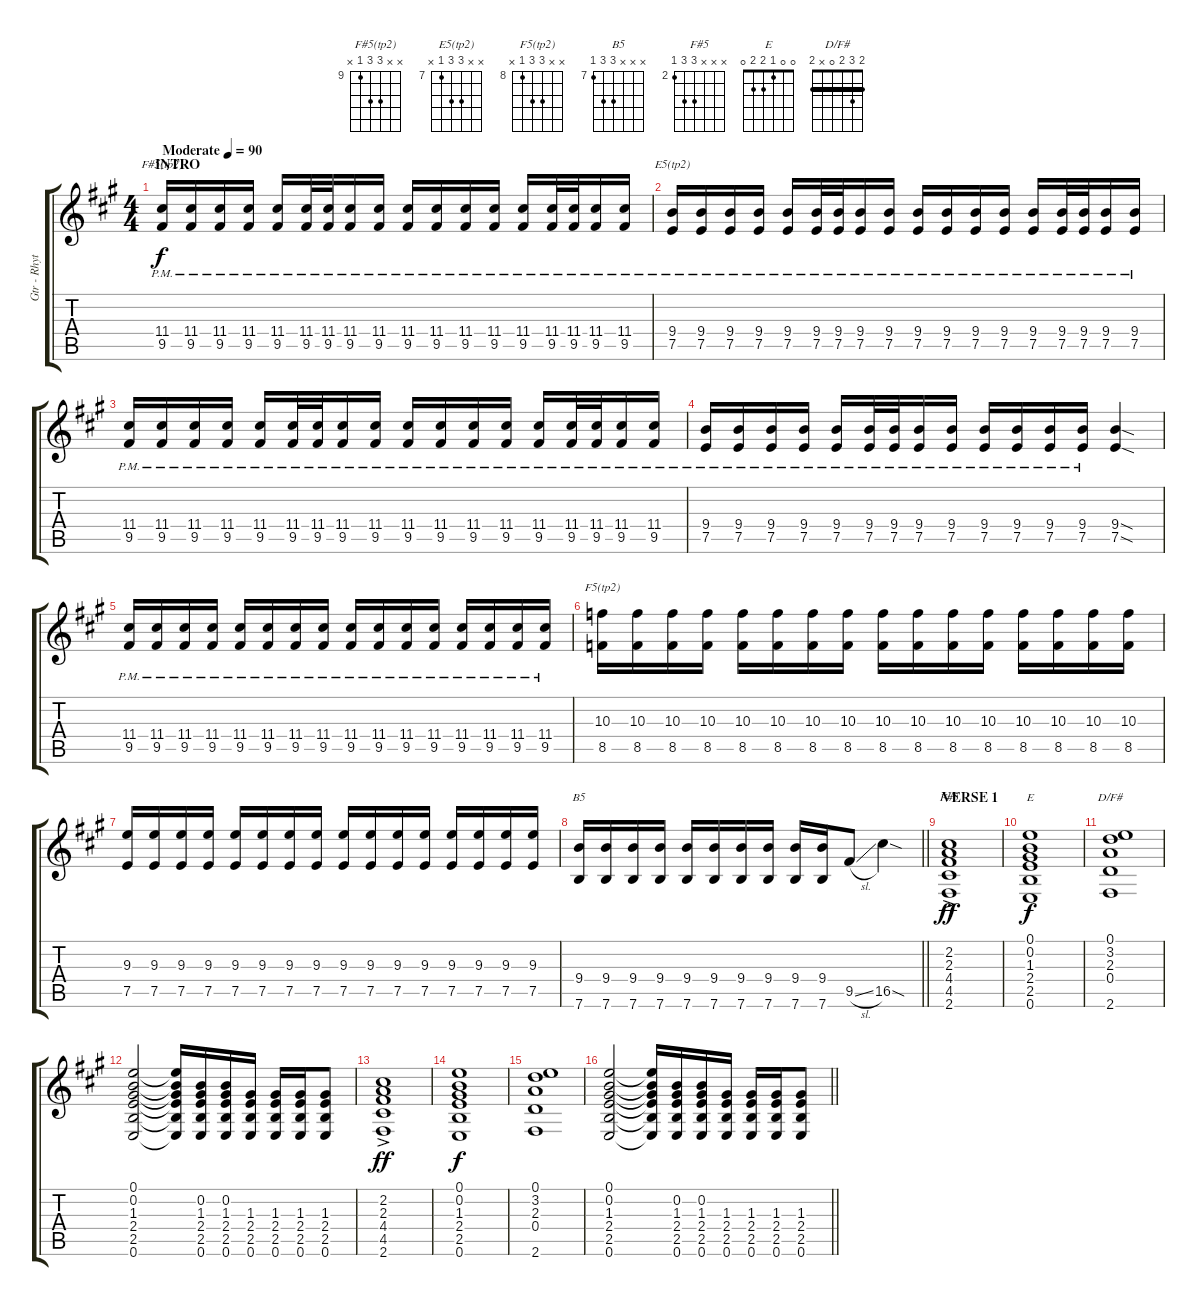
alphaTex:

\track ("Gtr - Rhythm 1" "Gtr - Rhyt") {instrument overdrivenguitar}
\staff {score tabs}
\tuning (E4 B3 G3 D3 A2 E2) {hide}
\chord ("F#5(tp2)" x x 11 11 9 x) {firstfret 9}
\chord ("E5(tp2)" x x 9 9 7 x) {firstfret 7}
\chord ("F5(tp2)" x x 10 10 8 x) {firstfret 8}
\chord ("B5" x x x 9 9 7) {firstfret 7}
\chord ("F#5" x x x 4 4 2) {firstfret 2}
\chord ("E" 0 0 1 2 2 0)
\chord ("D/F#" 2 3 2 0 x 2) {barre 2}
\ts (4 4)
\section ("" "INTRO")
\tempo (90 "Moderate")
\clef g2
\ks f#minor
(11.4{pm} 9.5{pm}).16{ch "F#5(tp2)" dy f instrument overdrivenguitar} (11.4{pm} 9.5{pm}).16 (11.4{pm} 9.5{pm}).16 (11.4{pm} 9.5{pm}).16 (11.4{pm} 9.5{pm}).16 (11.4{pm} 9.5{pm}).32 (11.4{pm} 9.5{pm}).32{beam splitsecondary} (11.4{pm} 9.5{pm}).16 (11.4{pm} 9.5{pm}).16 (11.4{pm} 9.5{pm}).16 (11.4{pm} 9.5{pm}).16 (11.4{pm} 9.5{pm}).16 (11.4{pm} 9.5{pm}).16 (11.4{pm} 9.5{pm}).16 (11.4{pm} 9.5{pm}).32 (11.4{pm} 9.5{pm}).32{beam splitsecondary} (11.4{pm} 9.5{pm}).16 (11.4{pm} 9.5{pm}).16 |
(9.4{pm} 7.5{pm}).16{ch "E5(tp2)"} (9.4{pm} 7.5{pm}).16 (9.4{pm} 7.5{pm}).16 (9.4{pm} 7.5{pm}).16 (9.4{pm} 7.5{pm}).16 (9.4{pm} 7.5{pm}).32 (9.4{pm} 7.5{pm}).32{beam splitsecondary} (9.4{pm} 7.5{pm}).16 (9.4{pm} 7.5{pm}).16 (9.4{pm} 7.5{pm}).16 (9.4{pm} 7.5{pm}).16 (9.4{pm} 7.5{pm}).16 (9.4{pm} 7.5{pm}).16 (9.4{pm} 7.5{pm}).16 (9.4{pm} 7.5{pm}).32 (9.4{pm} 7.5{pm}).32{beam splitsecondary} (9.4{pm} 7.5{pm}).16 (9.4{pm} 7.5{pm}).16 |
(11.4{pm} 9.5{pm}).16 (11.4{pm} 9.5{pm}).16 (11.4{pm} 9.5{pm}).16 (11.4{pm} 9.5{pm}).16 (11.4{pm} 9.5{pm}).16 (11.4{pm} 9.5{pm}).32 (11.4{pm} 9.5{pm}).32{beam splitsecondary} (11.4{pm} 9.5{pm}).16 (11.4{pm} 9.5{pm}).16 (11.4{pm} 9.5{pm}).16 (11.4{pm} 9.5{pm}).16 (11.4{pm} 9.5{pm}).16 (11.4{pm} 9.5{pm}).16 (11.4{pm} 9.5{pm}).16 (11.4{pm} 9.5{pm}).32 (11.4{pm} 9.5{pm}).32{beam splitsecondary} (11.4{pm} 9.5{pm}).16 (11.4{pm} 9.5{pm}).16 |
(9.4{pm} 7.5{pm}).16 (9.4{pm} 7.5{pm}).16 (9.4{pm} 7.5{pm}).16 (9.4{pm} 7.5{pm}).16 (9.4{pm} 7.5{pm}).16 (9.4{pm} 7.5{pm}).32 (9.4{pm} 7.5{pm}).32{beam splitsecondary} (9.4{pm} 7.5{pm}).16 (9.4{pm} 7.5{pm}).16 (9.4{pm} 7.5{pm}).16 (9.4{pm} 7.5{pm}).16 (9.4{pm} 7.5{pm}).16 (9.4{pm} 7.5{pm}).16 (9.4{sod} 7.5{sod}).4 |
(11.4{pm} 9.5{pm}).16 (11.4{pm} 9.5{pm}).16 (11.4{pm} 9.5{pm}).16 (11.4{pm} 9.5{pm}).16 (11.4{pm} 9.5{pm}).16 (11.4{pm} 9.5{pm}).16 (11.4{pm} 9.5{pm}).16 (11.4{pm} 9.5{pm}).16 (11.4{pm} 9.5{pm}).16 (11.4{pm} 9.5{pm}).16 (11.4{pm} 9.5{pm}).16 (11.4{pm} 9.5{pm}).16 (11.4{pm} 9.5{pm}).16 (11.4{pm} 9.5{pm}).16 (11.4{pm} 9.5{pm}).16 (11.4{pm} 9.5{pm}).16 |
(10.3 8.5).16{ch "F5(tp2)"} (10.3 8.5).16 (10.3 8.5).16 (10.3 8.5).16 (10.3 8.5).16 (10.3 8.5).16 (10.3 8.5).16 (10.3 8.5).16 (10.3 8.5).16 (10.3 8.5).16 (10.3 8.5).16 (10.3 8.5).16 (10.3 8.5).16 (10.3 8.5).16 (10.3 8.5).16 (10.3 8.5).16 |
(9.3 7.5).16 (9.3 7.5).16 (9.3 7.5).16 (9.3 7.5).16 (9.3 7.5).16 (9.3 7.5).16 (9.3 7.5).16 (9.3 7.5).16 (9.3 7.5).16 (9.3 7.5).16 (9.3 7.5).16 (9.3 7.5).16 (9.3 7.5).16 (9.3 7.5).16 (9.3 7.5).16 (9.3 7.5).16 |
\barLineRight lightlight
(9.4 7.6).16{ch "B5"} (9.4 7.6).16 (9.4 7.6).16 (9.4 7.6).16 (9.4 7.6).16 (9.4 7.6).16 (9.4 7.6).16 (9.4 7.6).16 (9.4 7.6).16 (9.4 7.6).16 9.5{sl}.8 16.5{sod}.4 |
\section ("" "VERSE 1")
(2.2 2.3 4.4{ac} 4.5{ac} 2.6{ac}).1{ch "F#5" dy ff volume 12 instrument electricguitarclean} |
(0.1 0.2 1.3 2.4 2.5 0.6).1{ch "E" dy f} |
(0.1 3.2 2.3 0.4 2.6).1{ch "D/F#"} |
(0.1 0.2 1.3 2.4 2.5 0.6).2 (0.1{t} 0.2{t} 1.3{t} 2.4{t} 2.5{t} 0.6{t}).16 (0.2 1.3 2.4 2.5 0.6).16 (0.2 1.3 2.4 2.5 0.6).16 (1.3 2.4 2.5 0.6).16 (1.3 2.4 2.5 0.6).16 (1.3 2.4 2.5 0.6).16 (1.3 2.4 2.5 0.6).8 |
(2.2 2.3 4.4{ac} 4.5{ac} 2.6{ac}).1{dy ff} |
(0.1 0.2 1.3 2.4 2.5 0.6).1{dy f} |
(0.1 3.2 2.3 0.4 2.6).1 |
\barLineRight lightlight
(0.1 0.2 1.3 2.4 2.5 0.6).2 (0.1{t} 0.2{t} 1.3{t} 2.4{t} 2.5{t} 0.6{t}).16 (0.2 1.3 2.4 2.5 0.6).16 (0.2 1.3 2.4 2.5 0.6).16 (1.3 2.4 2.5 0.6).16 (1.3 2.4 2.5 0.6).16 (1.3 2.4 2.5 0.6).16 (1.3 2.4 2.5 0.6).8
